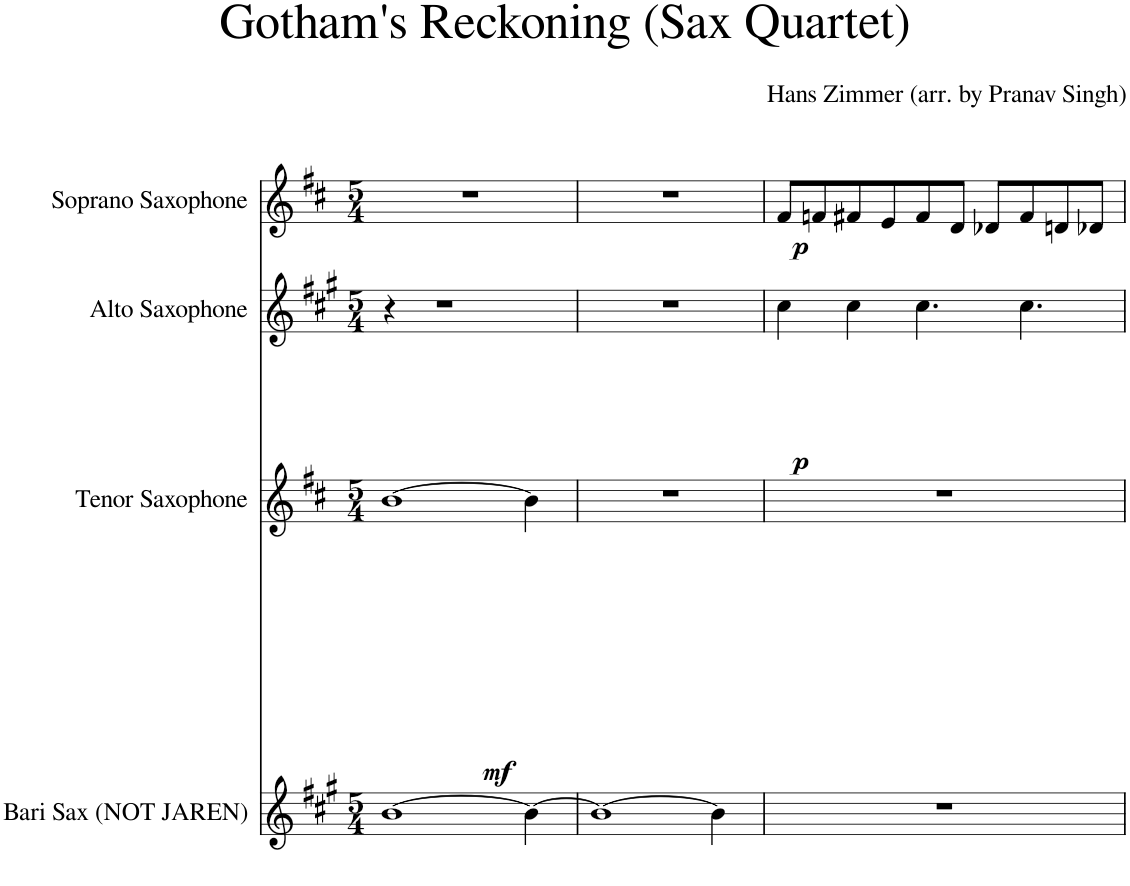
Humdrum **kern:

**kern	**dynam	**kern	**dynam	**kern	**dynam	**kern	**dynam
*part4	*part4	*part3	*part3	*part2	*part2	*part1	*part1
*staff4	*staff4	*staff3	*staff3	*staff2	*staff2	*staff1	*staff1
*I"Bari Sax (NOT JAREN)	*	*I"Tenor Saxophone	*	*I"Alto Saxophone	*	*I"Soprano Saxophone	*
*I'Bari. Sax.	*	*I'T. Sax.	*	*I'A. Sax.	*	*I'S. Sax.	*
*clefG2	*	*clefG2	*	*clefG2	*	*clefG2	*
*Trd12c21	*	*Trd8c14	*	*Trd5c9	*	*Trd1c2	*
*k[f#c#g#]	*	*k[f#c#]	*	*k[f#c#g#]	*	*k[f#c#]	*
*M5/4	*	*M5/4	*	*M5/4	*	*M5/4	*
=1	=1	=1	=1	=1	=1	=1	=1
!	!LO:DY:b	!	!LO:DY:b	!	!	!	!
[1b	p	[1b	mf	4r	.	4%5r	.
.	.	.	.	1r	.	.	.
4b\_	.	4b\]	.	.	.	.	.
=2	=2	=2	=2	=2	=2	=2	=2
!	!LO:DY:b	!	!	!	!	!	!
1b_	pp	4%5r	.	4%5r	.	4%5r	.
4b\]	.	.	.	.	.	.	.
=3	=3	=3	=3	=3	=3	=3	=3
!	!	!	!	!	!LO:DY:b	!	!LO:DY:b
4%5r	.	4%5r	.	4cc#\	p	8f#/L	p
.	.	.	.	.	.	8fn/	.
.	.	.	.	4cc#\	.	8f#X/	.
.	.	.	.	.	.	8e/	.
.	.	.	.	4.cc#\	.	8f#/	.
.	.	.	.	.	.	8d/J	.
.	.	.	.	.	.	8d-X/L	.
.	.	.	.	4.cc#\	.	8f#/	.
.	.	.	.	.	.	8dn/	.
.	.	.	.	.	.	8d-X/J	.
=	=	=	=	=	=	=	=
*-	*-	*-	*-	*-	*-	*-	*-
